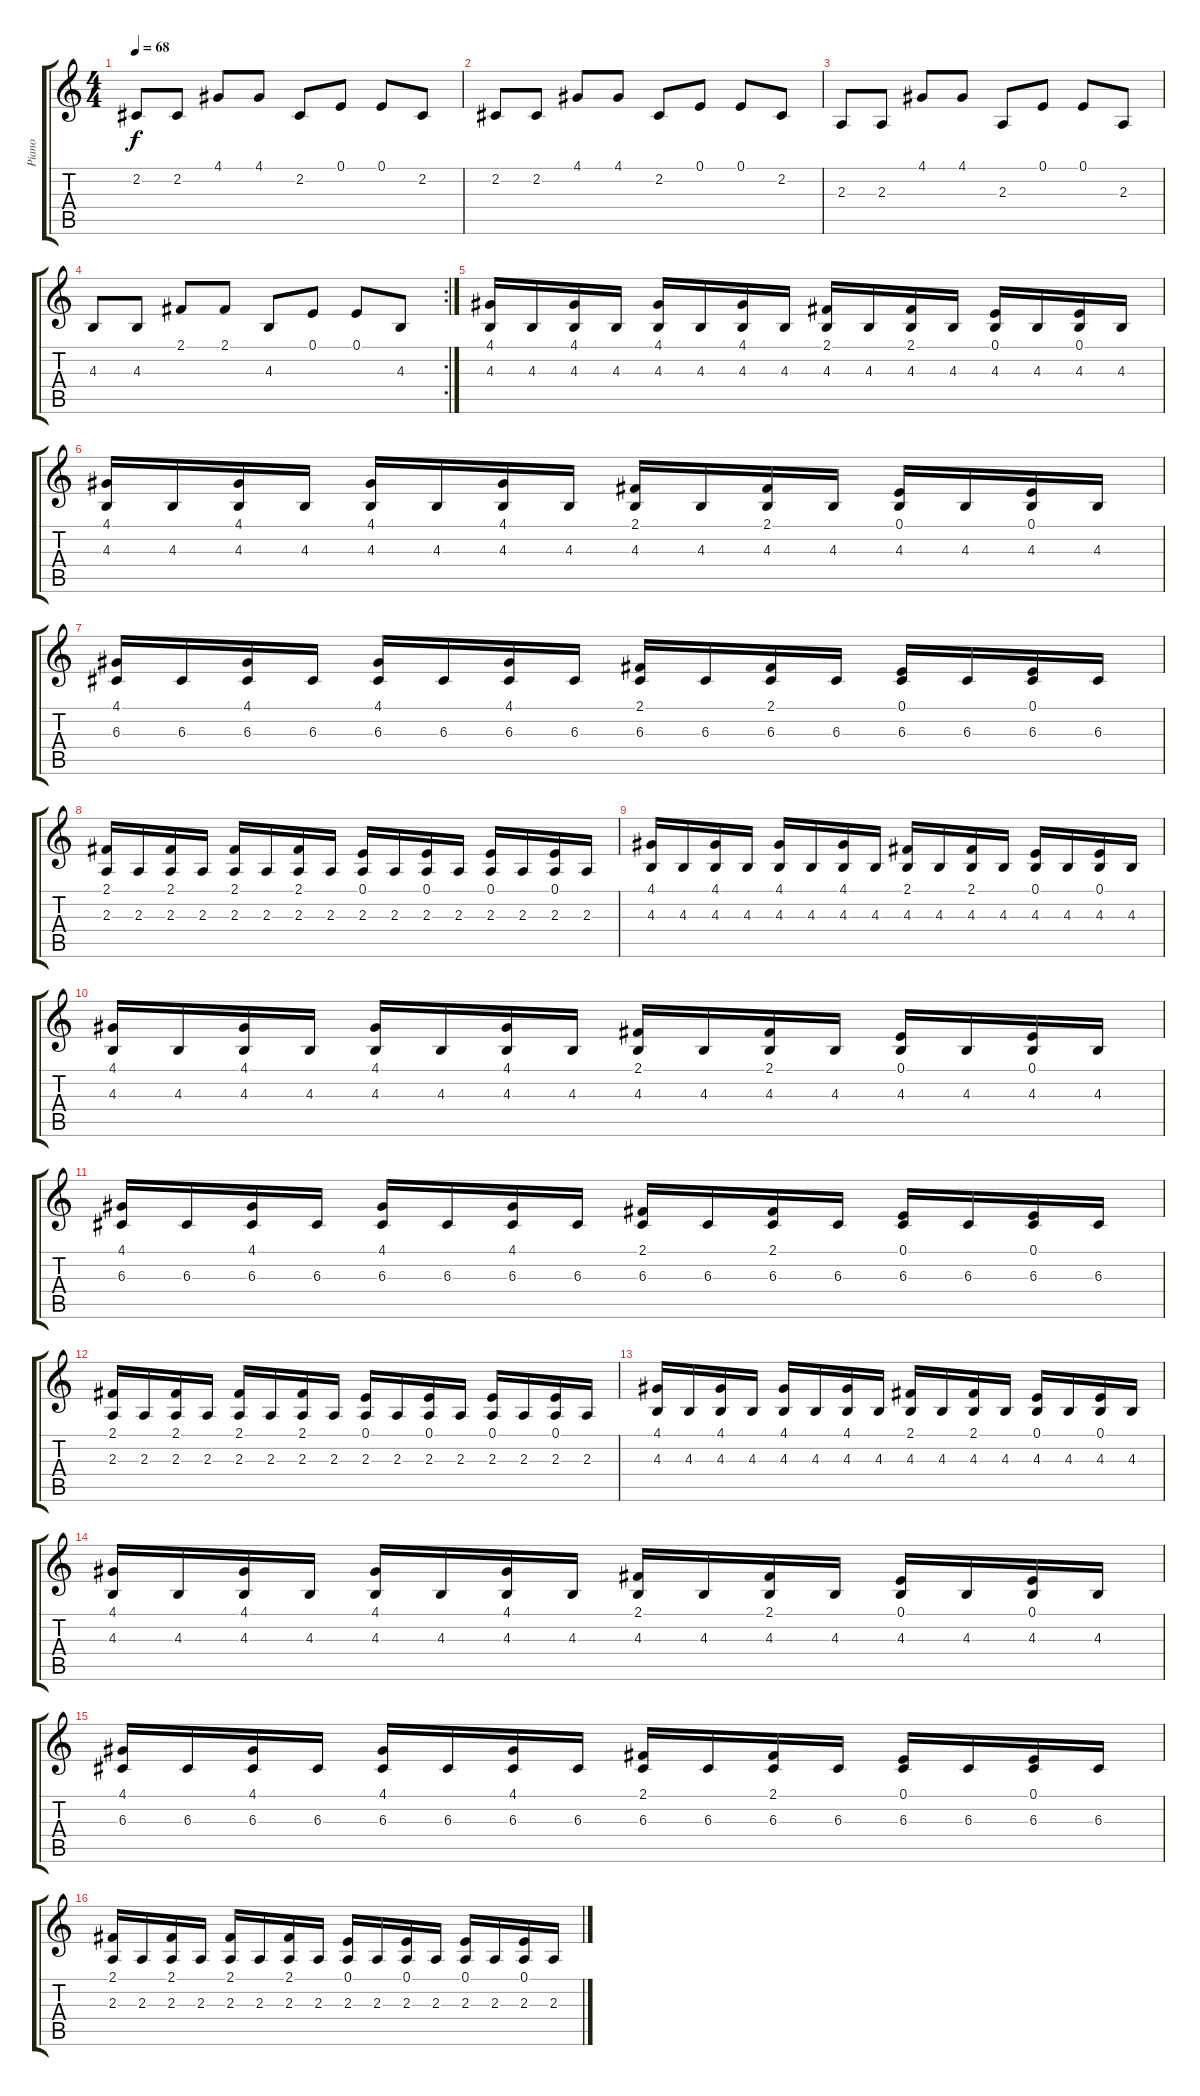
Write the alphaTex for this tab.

\track ("Piano" "Piano") {instrument acousticgrandpiano}
\staff {score tabs}
\tuning (E4 B3 G3 D3 A2 E2) {hide}
\ts (4 4)
\tempo 68
\clef g2
\ks c
2.2.8{dy f} 2.2.8 4.1.8 4.1.8 2.2.8 0.1.8 0.1.8 2.2.8 |
2.2.8 2.2.8 4.1.8 4.1.8 2.2.8 0.1.8 0.1.8 2.2.8 |
2.3.8 2.3.8 4.1.8 4.1.8 2.3.8 0.1.8 0.1.8 2.3.8 |
\rc 2
4.3.8 4.3.8 2.1.8 2.1.8 4.3.8 0.1.8 0.1.8 4.3.8 |
(4.1 4.3).16 4.3.16 (4.1 4.3).16 4.3.16 (4.1 4.3).16 4.3.16 (4.1 4.3).16 4.3.16 (2.1 4.3).16 4.3.16 (2.1 4.3).16 4.3.16 (0.1 4.3).16 4.3.16 (0.1 4.3).16 4.3.16 |
(4.1 4.3).16 4.3.16 (4.1 4.3).16 4.3.16 (4.1 4.3).16 4.3.16 (4.1 4.3).16 4.3.16 (2.1 4.3).16 4.3.16 (2.1 4.3).16 4.3.16 (0.1 4.3).16 4.3.16 (0.1 4.3).16 4.3.16 |
(4.1 6.3).16 6.3.16 (4.1 6.3).16 6.3.16 (4.1 6.3).16 6.3.16 (4.1 6.3).16 6.3.16 (2.1 6.3).16 6.3.16 (2.1 6.3).16 6.3.16 (0.1 6.3).16 6.3.16 (0.1 6.3).16 6.3.16 |
(2.1 2.3).16 2.3.16 (2.1 2.3).16 2.3.16 (2.1 2.3).16 2.3.16 (2.1 2.3).16 2.3.16 (0.1 2.3).16 2.3.16 (0.1 2.3).16 2.3.16 (0.1 2.3).16 2.3.16 (0.1 2.3).16 2.3.16 |
(4.1 4.3).16 4.3.16 (4.1 4.3).16 4.3.16 (4.1 4.3).16 4.3.16 (4.1 4.3).16 4.3.16 (2.1 4.3).16 4.3.16 (2.1 4.3).16 4.3.16 (0.1 4.3).16 4.3.16 (0.1 4.3).16 4.3.16 |
(4.1 4.3).16 4.3.16 (4.1 4.3).16 4.3.16 (4.1 4.3).16 4.3.16 (4.1 4.3).16 4.3.16 (2.1 4.3).16 4.3.16 (2.1 4.3).16 4.3.16 (0.1 4.3).16 4.3.16 (0.1 4.3).16 4.3.16 |
(4.1 6.3).16 6.3.16 (4.1 6.3).16 6.3.16 (4.1 6.3).16 6.3.16 (4.1 6.3).16 6.3.16 (2.1 6.3).16 6.3.16 (2.1 6.3).16 6.3.16 (0.1 6.3).16 6.3.16 (0.1 6.3).16 6.3.16 |
(2.1 2.3).16 2.3.16 (2.1 2.3).16 2.3.16 (2.1 2.3).16 2.3.16 (2.1 2.3).16 2.3.16 (0.1 2.3).16 2.3.16 (0.1 2.3).16 2.3.16 (0.1 2.3).16 2.3.16 (0.1 2.3).16 2.3.16 |
(4.1 4.3).16 4.3.16 (4.1 4.3).16 4.3.16 (4.1 4.3).16 4.3.16 (4.1 4.3).16 4.3.16 (2.1 4.3).16 4.3.16 (2.1 4.3).16 4.3.16 (0.1 4.3).16 4.3.16 (0.1 4.3).16 4.3.16 |
(4.1 4.3).16 4.3.16 (4.1 4.3).16 4.3.16 (4.1 4.3).16 4.3.16 (4.1 4.3).16 4.3.16 (2.1 4.3).16 4.3.16 (2.1 4.3).16 4.3.16 (0.1 4.3).16 4.3.16 (0.1 4.3).16 4.3.16 |
(4.1 6.3).16 6.3.16 (4.1 6.3).16 6.3.16 (4.1 6.3).16 6.3.16 (4.1 6.3).16 6.3.16 (2.1 6.3).16 6.3.16 (2.1 6.3).16 6.3.16 (0.1 6.3).16 6.3.16 (0.1 6.3).16 6.3.16 |
(2.1 2.3).16 2.3.16 (2.1 2.3).16 2.3.16 (2.1 2.3).16 2.3.16 (2.1 2.3).16 2.3.16 (0.1 2.3).16 2.3.16 (0.1 2.3).16 2.3.16 (0.1 2.3).16 2.3.16 (0.1 2.3).16 2.3.16
